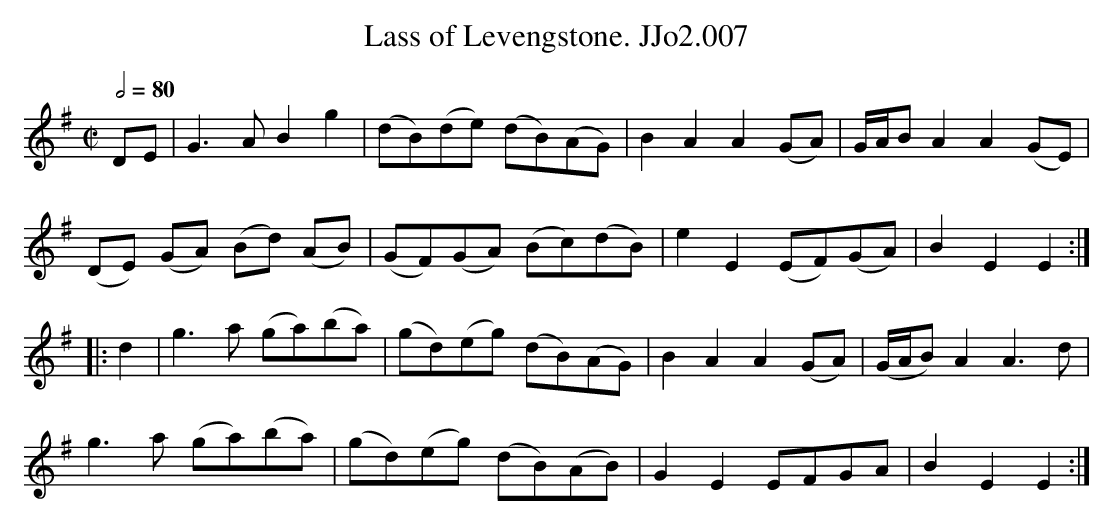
X:1
T:Lass of Levengstone. JJo2.007
Q:1/2=80
M:C|
L:1/8
K:Em
DE|G3A B2g2|(dB)(de) (dB)(AG)|B2A2A2 (GA)|G/A/B A2A2 (GE)|
(DE) (GA) (Bd) (AB)|(GF)(GA) (Bc)(dB)|e2 E2 (EF)(GA)| B2E2E2 :|
|:d2|g3a (ga)(ba)|(gd)(eg) (dB)(AG)|B2A2A2 (GA)|(G/A/B) A2A3d|
g3a (ga)(ba)|(gd)(eg) (dB)(AB)|G2 E2 EFGA|B2E2E2 :|
